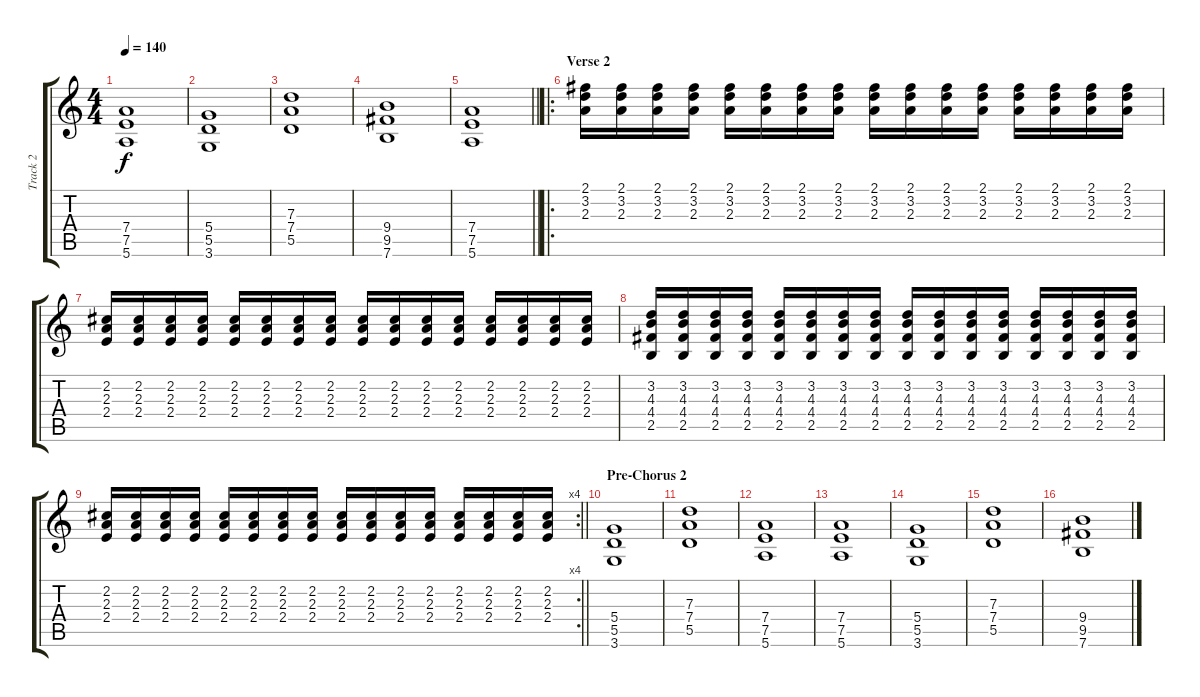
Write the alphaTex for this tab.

\track ("Track 2" "Track 2") {instrument distortionguitar}
\staff {score tabs}
\tuning (E4 B3 G3 D3 A2 E2) {hide}
\ts (4 4)
\tempo 140
\clef g2
\ks c
(7.4 7.5 5.6).1{dy f} |
(5.4 5.5 3.6).1 |
(7.3 7.4 5.5).1 |
(9.4 9.5 7.6).1 |
\barLineRight lightlight
(7.4 7.5 5.6).1 |
\ro
\section ("" "Verse 2")
(2.1 3.2 2.3).16{volume 8 instrument electricguitarclean} (2.1 3.2 2.3).16 (2.1 3.2 2.3).16 (2.1 3.2 2.3).16 (2.1 3.2 2.3).16 (2.1 3.2 2.3).16 (2.1 3.2 2.3).16 (2.1 3.2 2.3).16 (2.1 3.2 2.3).16 (2.1 3.2 2.3).16 (2.1 3.2 2.3).16 (2.1 3.2 2.3).16 (2.1 3.2 2.3).16 (2.1 3.2 2.3).16 (2.1 3.2 2.3).16 (2.1 3.2 2.3).16 |
(2.2 2.3 2.4).16 (2.2 2.3 2.4).16 (2.2 2.3 2.4).16 (2.2 2.3 2.4).16 (2.2 2.3 2.4).16 (2.2 2.3 2.4).16 (2.2 2.3 2.4).16 (2.2 2.3 2.4).16 (2.2 2.3 2.4).16 (2.2 2.3 2.4).16 (2.2 2.3 2.4).16 (2.2 2.3 2.4).16 (2.2 2.3 2.4).16 (2.2 2.3 2.4).16 (2.2 2.3 2.4).16 (2.2 2.3 2.4).16 |
(3.2 4.3 4.4 2.5).16 (3.2 4.3 4.4 2.5).16 (3.2 4.3 4.4 2.5).16 (3.2 4.3 4.4 2.5).16 (3.2 4.3 4.4 2.5).16 (3.2 4.3 4.4 2.5).16 (3.2 4.3 4.4 2.5).16 (3.2 4.3 4.4 2.5).16 (3.2 4.3 4.4 2.5).16 (3.2 4.3 4.4 2.5).16 (3.2 4.3 4.4 2.5).16 (3.2 4.3 4.4 2.5).16 (3.2 4.3 4.4 2.5).16 (3.2 4.3 4.4 2.5).16 (3.2 4.3 4.4 2.5).16 (3.2 4.3 4.4 2.5).16 |
\rc 4
\barLineRight lightlight
(2.2 2.3 2.4).16 (2.2 2.3 2.4).16 (2.2 2.3 2.4).16 (2.2 2.3 2.4).16 (2.2 2.3 2.4).16 (2.2 2.3 2.4).16 (2.2 2.3 2.4).16 (2.2 2.3 2.4).16 (2.2 2.3 2.4).16 (2.2 2.3 2.4).16 (2.2 2.3 2.4).16 (2.2 2.3 2.4).16 (2.2 2.3 2.4).16 (2.2 2.3 2.4).16 (2.2 2.3 2.4).16 (2.2 2.3 2.4).16 |
\section ("" "Pre-Chorus 2")
(5.4 5.5 3.6).1{volume 13 instrument distortionguitar} |
(7.3 7.4 5.5).1 |
(7.4 7.5 5.6).1 |
(7.4 7.5 5.6).1 |
(5.4 5.5 3.6).1 |
(7.3 7.4 5.5).1 |
(9.4 9.5 7.6).1
